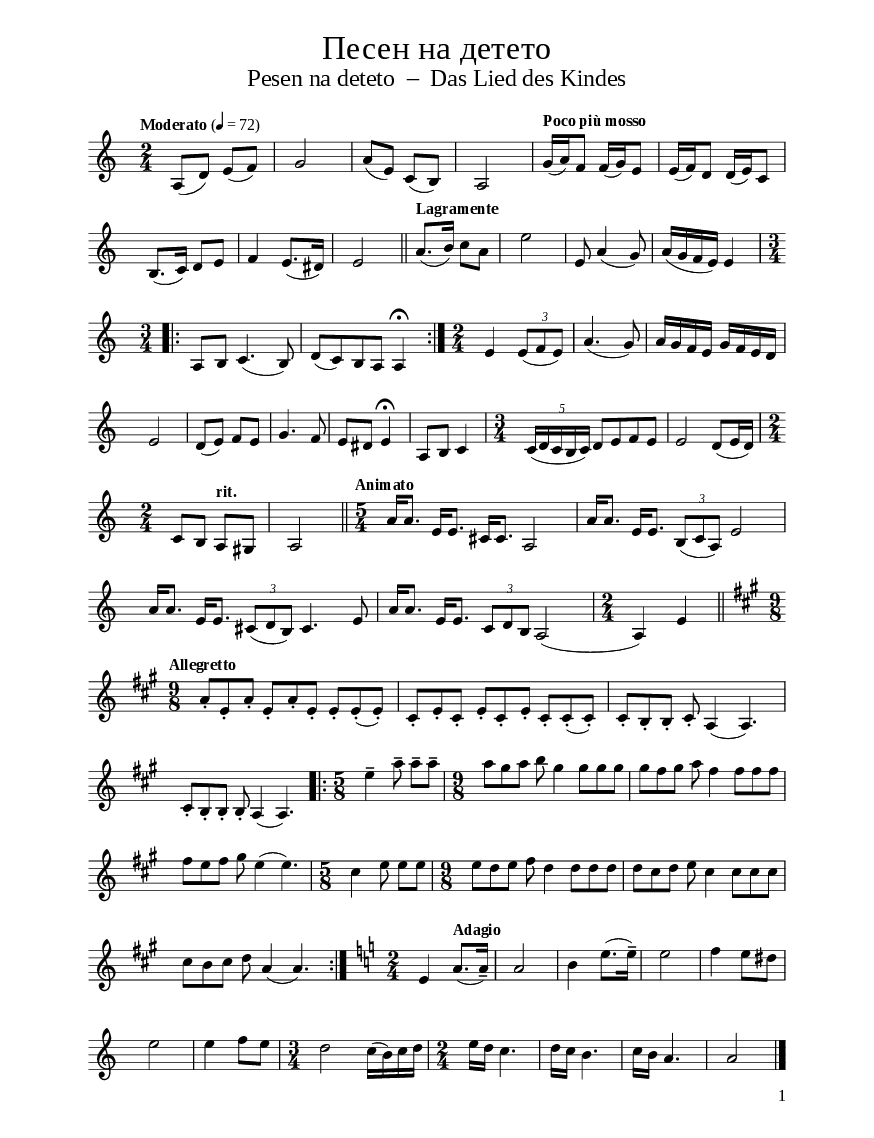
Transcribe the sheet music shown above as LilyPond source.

\version "2.24.0"

% include paper part and global functions
\include "include/globals.ily"
\bookpart {
  \label #'ref164
  \tocItem \markup "Песен на детето – Pesen na deteto"
  \paper {
    % the system system spacing is custom here so do not include bookpart-paper.ily
    print-all-headers = ##t
    print-page-number = ##t
    print-first-page-number = ##t

    % put page numbers on the bottom
    oddHeaderMarkup = \markup ""
    evenHeaderMarkup = \markup ""
    oddFooterMarkup = \markup
    \fill-line {
      ""
      \if \should-print-page-number \fromproperty #'page:page-number-string
    }
    evenFooterMarkup = \markup
    \fill-line {
      \if \should-print-page-number \fromproperty #'page:page-number-string
      ""
    }

    left-margin = 1.5\cm
    right-margin = 1.5\cm
    top-margin = 1.6\cm
    bottom-margin = 1.2\cm
    ragged-bottom = ##t % do not spread the staves to fill the whole vertical space

    % change distance between staves
    system-system-spacing =
    #'((basic-distance . 9)
       (minimum-distance . 6)
       (padding . 1)
       (stretchability . 9))
  }

  \header {
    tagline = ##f
  }

  \score {
    \include "include/score-layout.ily"

    \new Voice \absolute {
      \clef treble
      \key a \minor
      \time 2/4
      \tempoFunc "Moderato" 4 "72"
      a8 ( d'8 ) e'8 ( f'8 ) | % 2
      g'2 | % 3
      a'8 ( e'8 ) c'8 ( b8 ) | % 4
      a2 | % 5
      \tempo "Poco più mosso"
      g'16
      ( a'16 ) f'8 f'16 ( g'16 )
      e'8 | % 6
      e'16 ( f'16 ) d'8 d'16 ( e'16 ) c'8 \break | % 7
      b8. ( c'16 ) d'8 e'8 | % 8
      f'4 e'8. ( dis'16 ) | % 9

      e'2 \bar "||"
      \tempo "Lagramente"
      a'8.  ( b'16 ) c''8 a'8 | % 11
      e''2 | % 12
      e'8 a'4 ( g'8 ) | % 13
      a'16 ( g'16 f'16 e'16 ) e'4 \break | % 14
      \time 3/4  \repeat volta 2 {
        a8 b8 c'4. ( b8 ) | % 15
        d'8 ( c'8 ) b8 a8 a4 \fermata
      }
      | % 16

      \time 2/4  e'4 \once \override TupletBracket.stencil = ##f
      \times 2/3  {
        e'8( f'8 e'8 )
      }
      | % 17
      a'4. ( g'8 ) | % 18
      a'16 g'16 f'16 e'16 g'16 f'16 e'16 d'16 \break | % 19
      e'2 |
      d'8 ( e'8 ) f'8 e'8 | % 21
      g'4. f'8 | % 22
      e'8 dis'8 e'4 \fermata | % 23
      a8 b8 c'4 | % 24
      \time 3/4  \once \override TupletBracket.stencil = ##f
      \times 4/5  {
        c'16 ( d'16 c'16 b16 c'16)
      }
      d'8 e'8 f'8 e'8 | % 25
      e'2 d'8 ( e'16 d'16 ) \break | % 26
      \time 2/4  c'8 b8 a8^\markup{ \bold {rit.} } gis8 | % 27
      a2 \bar "||"
      \time 5/4  | % 28
      \tempo "Animato"
      a'16  a'8. e'16 e'8. cis'16 cis'8. a2 | % 29
      a'16 a'8. e'16 e'8. \once \override TupletBracket.stencil = ##f
      \times 2/3  {
        b8 ( c'8 a8 )
      }
      e'2 \break |
      a'16 a'8. e'16 e'8. \once \override TupletBracket.stencil = ##f
      \times 2/3  {
        cis'8 ( d'8 b8 )
      }
      cis'4. e'8 | % 31
      a'16 a'8. e'16 e'8. \once \override TupletBracket.stencil = ##f
      \times 2/3  {
        c'8 d'8 b8
      }
      a2 ( | % 32
      \time 2/4  a4 ) e'4 \bar "||"
      \break | % 33
      \key a \major \time 9/8 | % 33
      \tempo "Allegretto"
      a'8  -. e'8 -. a'8 -. e'8 -. a'8 -. e'8
      -. e'8 -. e'8 ( -. e'8 ) -. | % 34
      cis'8 -. e'8 -. cis'8 -. e'8 -. cis'8 -. e'8 -. cis'8 -. cis'8 ( -.
      cis'8 ) -. | % 35
      cis'8 -. b8 -. b8 -. cis'8 -. a4 ( a4. ) \break | % 36
      cis'8 -. b8 -. b8 -. b8 -. a4 ( a4. ) | % 37
      \time 5/8  \repeat volta 2 {
        e''4 -- a''8 -- a''8 -- a''8 -- | % 38
        \time 9/8  a''8 gis''8 a''8 b''8 gis''4 gis''8 gis''8 gis''8 | % 39
        gis''8 fis''8 gis''8 a''8 fis''4 fis''8 fis''8 fis''8 \break |
        fis''8 e''8 fis''8 gis''8 e''4 ( e''4. ) | % 41
        \time 5/8  cis''4 e''8 e''8 e''8 | % 42
        \time 9/8  e''8 d''8 e''8 fis''8 d''4 d''8 d''8 d''8 | % 43
        d''8 cis''8 d''8 e''8 cis''4 cis''8 cis''8 cis''8 \break | % 44
        cis''8 b'8 cis''8 d''8 a'4 ( a'4. )
      }
      | % 45
      \key a \minor \time 2/4 | % 45
      e'4 \tempo "Adagio"
      a'8. ( a'16 ) -- | % 46
      a'2 | % 47
      b'4 e''8. ( e''16 ) -- | % 48
      e''2 | % 49
      f''4 e''8 dis''8 \break |
      e''2 | % 51
      e''4 f''8 e''8 | % 52
      \time 3/4  d''2 c''16 ( b'16 ) c''16 d''16 | % 53
      \time 2/4  e''16 d''16 c''4. | % 54
      d''16 c''16 b'4. | % 55
      c''16 b'16 a'4. | % 56
      a'2 \bar "|."
    }

    \addlyrics {

    }

    \addlyrics {

    }
    \header {
      title = \titleFunc " Песен на детето " "Pesen na deteto  –  Das Lied des Kindes"
    }

    \midi{}

  } % score
  %\markup \dc-two "D.C." "con repitione"

  \pageBreak

  % include foreign translation(s) of the song
  %\include "lyrics_de/020_bratstvo_edinstvo_lyrics_de.ly"

} % bookpart
